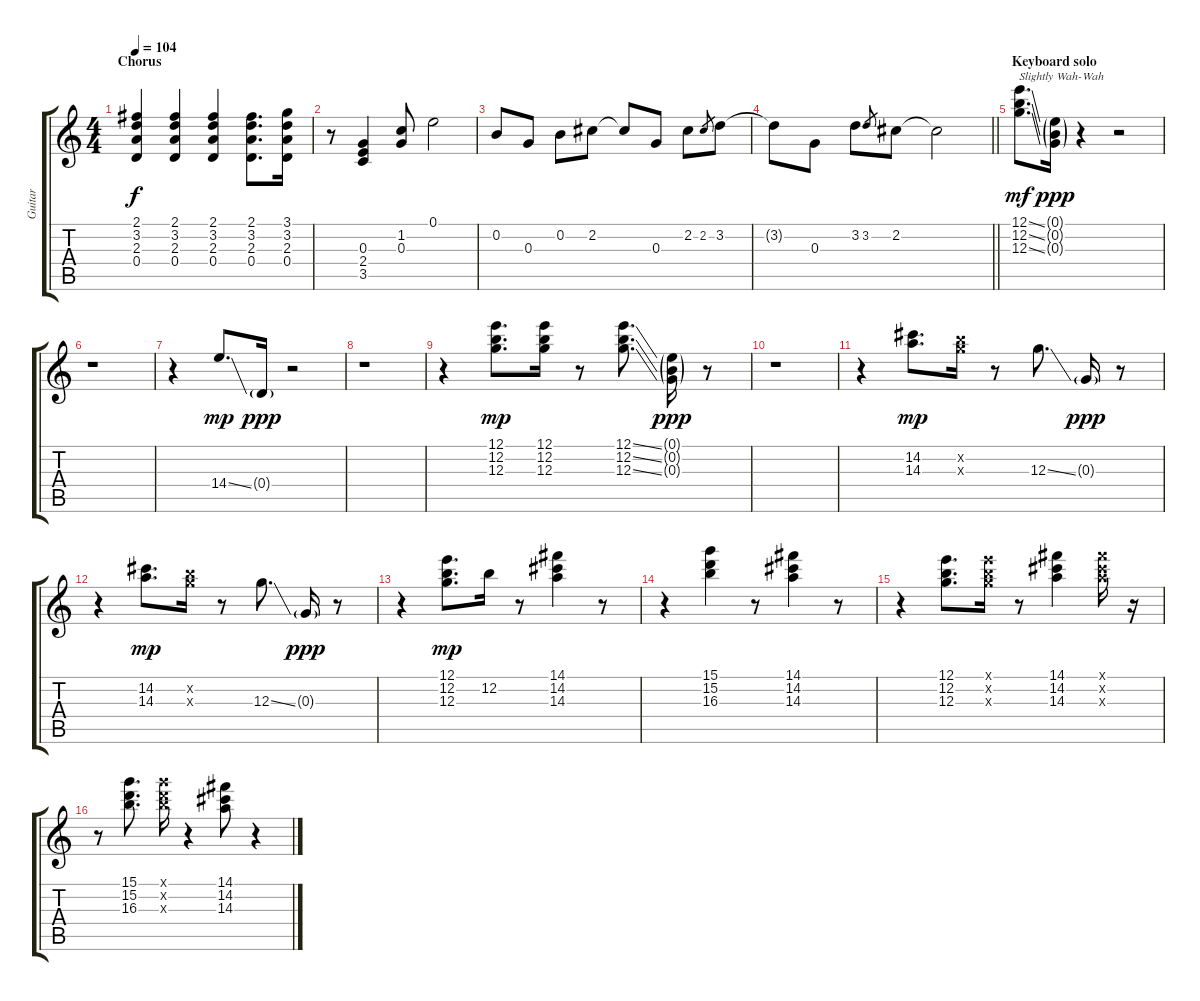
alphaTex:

\track ("Guitar" "Guitar") {instrument electricguitarjazz}
\staff {score tabs}
\tuning (E4 B3 G3 D3 A2 E2) {hide}
\ts (4 4)
\section ("" "Chorus")
\tempo 104
\clef g2
\ks c
(2.1 3.2 2.3 0.4).4{dy f} (2.1 3.2 2.3 0.4).4 (2.1 3.2 2.3 0.4).4 (2.1 3.2 2.3 0.4).8{d} (3.1 3.2 2.3 0.4).16 |
r.8 (0.3 2.4 3.5).4 (1.2 0.3).8 0.1.2 |
0.2.8 0.3.8 0.2.8 2.2.8 2.2{t}.8 0.3.8 2.2.8 2.2.8{gr} 3.2.8 |
\barLineRight lightlight
3.2{t}.8 0.3.8 3.2.8 3.2.8{gr} 2.2.8 2.2{t}.2 |
\section ("" "Keyboard solo")
(12.1{ss} 12.2{ss} 12.3{ss}).8{d txt "Slightly Wah-Wah" dy mf volume 10 balance 2 instrument electricguitarjazz} (0.1{g} 0.2{g} 0.3{g}).16{dy ppp} r.4 r.2 |
r.1 |
r.4 14.4{ss}.8{d dy mp} 0.4{g}.16{dy ppp} r.2 |
r.1 |
r.4 (12.1 12.2 12.3).8{d dy mp} (12.1 12.2 12.3).16 r.8 (12.1{ss} 12.2{ss} 12.3{ss}).8{d} (0.1{g} 0.2{g} 0.3{g}).16{dy ppp} r.8 |
r.1 |
r.4 (14.2 14.3).8{d dy mp} (12.2{x} 12.3{x}).16 r.8 12.3{ss}.8{d} 0.3{g}.16{dy ppp} r.8 |
r.4 (14.2 14.3).8{d dy mp} (12.2{x} 12.3{x}).16 r.8 12.3{ss}.8{d} 0.3{g}.16{dy ppp} r.8 |
r.4 (12.1 12.2 12.3).8{d dy mp} 12.2.16 r.8 (14.1 14.2 14.3).4 r.8 |
r.4 (15.1 15.2 16.3).4 r.8 (14.1 14.2 14.3).4 r.8 |
r.4 (12.1 12.2 12.3).8{d} (12.1{x} 12.2{x} 12.3{x}).16 r.8 (14.1 14.2 14.3).4 (14.1{x} 14.2{x} 14.3{x}).16 r.16 |
r.8 (15.1 15.2 16.3).8{d} (15.1{x} 15.2{x} 16.3{x}).16 r.4 (14.1 14.2 14.3).8 r.4
